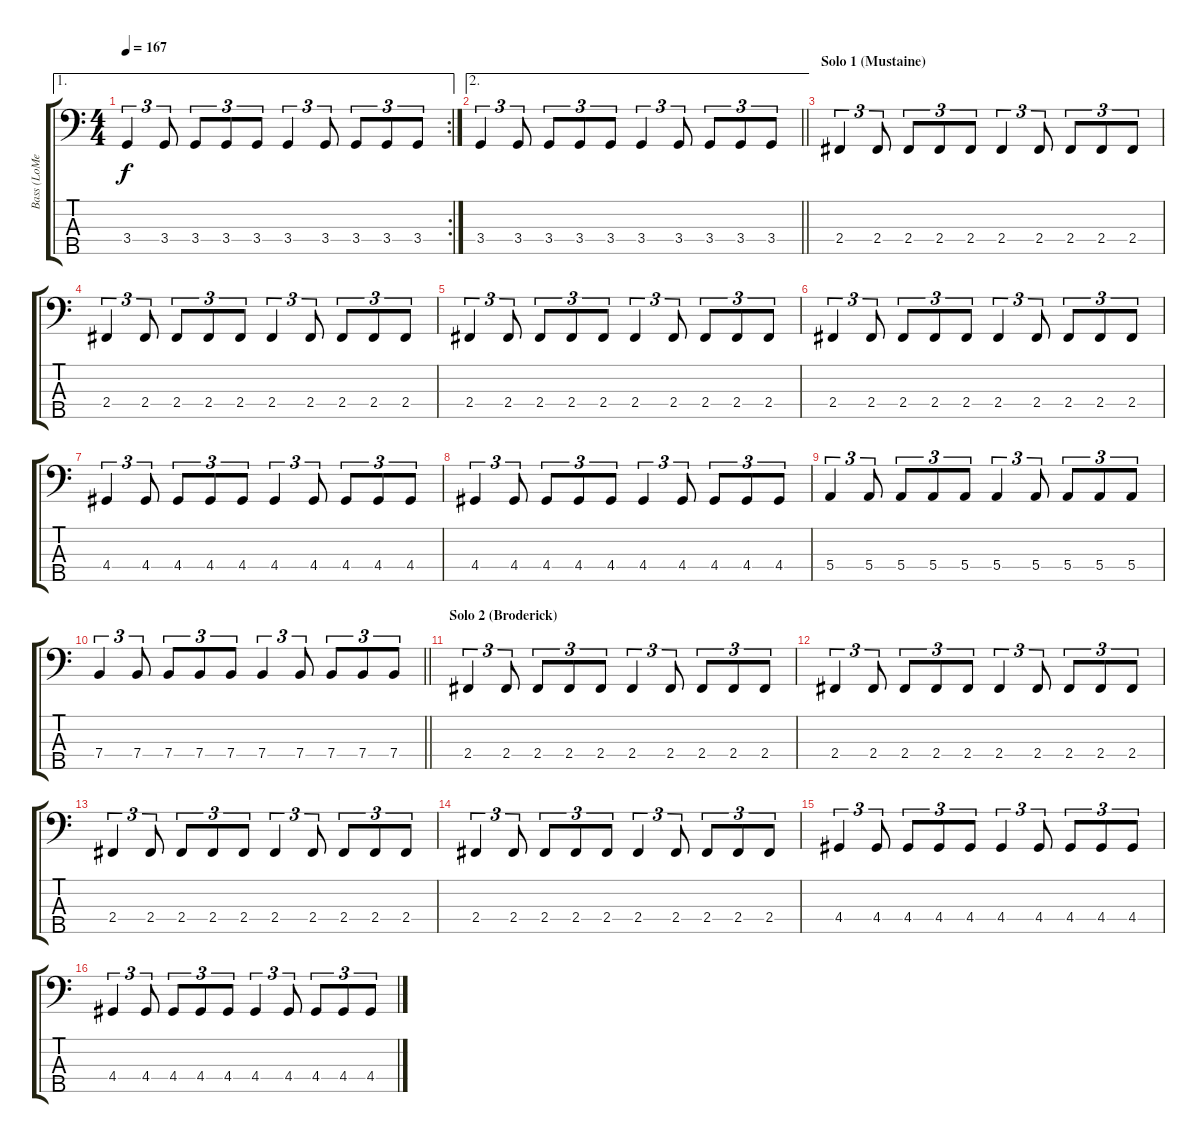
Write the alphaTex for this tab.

\track ("Bass (LoMenzo)" "Bass (LoMe") {instrument electricbassfinger}
\staff {score tabs}
\tuning (G2 D2 A1 E1 B0) {hide}
\ae 1
\rc 2
\ts (4 4)
\tempo 167
\clef f4
\ks c
3.4.4{tu (3 2) dy f} 3.4.8{tu (3 2)} 3.4.8{tu (3 2)} 3.4.8{tu (3 2)} 3.4.8{tu (3 2)} 3.4.4{tu (3 2)} 3.4.8{tu (3 2)} 3.4.8{tu (3 2)} 3.4.8{tu (3 2)} 3.4.8{tu (3 2)} |
\ae 2
\barLineRight lightlight
3.4.4{tu (3 2)} 3.4.8{tu (3 2)} 3.4.8{tu (3 2)} 3.4.8{tu (3 2)} 3.4.8{tu (3 2)} 3.4.4{tu (3 2)} 3.4.8{tu (3 2)} 3.4.8{tu (3 2)} 3.4.8{tu (3 2)} 3.4.8{tu (3 2)} |
\section ("" "Solo 1 (Mustaine)")
2.4.4{tu (3 2)} 2.4.8{tu (3 2)} 2.4.8{tu (3 2)} 2.4.8{tu (3 2)} 2.4.8{tu (3 2)} 2.4.4{tu (3 2)} 2.4.8{tu (3 2)} 2.4.8{tu (3 2)} 2.4.8{tu (3 2)} 2.4.8{tu (3 2)} |
2.4.4{tu (3 2)} 2.4.8{tu (3 2)} 2.4.8{tu (3 2)} 2.4.8{tu (3 2)} 2.4.8{tu (3 2)} 2.4.4{tu (3 2)} 2.4.8{tu (3 2)} 2.4.8{tu (3 2)} 2.4.8{tu (3 2)} 2.4.8{tu (3 2)} |
2.4.4{tu (3 2)} 2.4.8{tu (3 2)} 2.4.8{tu (3 2)} 2.4.8{tu (3 2)} 2.4.8{tu (3 2)} 2.4.4{tu (3 2)} 2.4.8{tu (3 2)} 2.4.8{tu (3 2)} 2.4.8{tu (3 2)} 2.4.8{tu (3 2)} |
2.4.4{tu (3 2)} 2.4.8{tu (3 2)} 2.4.8{tu (3 2)} 2.4.8{tu (3 2)} 2.4.8{tu (3 2)} 2.4.4{tu (3 2)} 2.4.8{tu (3 2)} 2.4.8{tu (3 2)} 2.4.8{tu (3 2)} 2.4.8{tu (3 2)} |
4.4.4{tu (3 2)} 4.4.8{tu (3 2)} 4.4.8{tu (3 2)} 4.4.8{tu (3 2)} 4.4.8{tu (3 2)} 4.4.4{tu (3 2)} 4.4.8{tu (3 2)} 4.4.8{tu (3 2)} 4.4.8{tu (3 2)} 4.4.8{tu (3 2)} |
4.4.4{tu (3 2)} 4.4.8{tu (3 2)} 4.4.8{tu (3 2)} 4.4.8{tu (3 2)} 4.4.8{tu (3 2)} 4.4.4{tu (3 2)} 4.4.8{tu (3 2)} 4.4.8{tu (3 2)} 4.4.8{tu (3 2)} 4.4.8{tu (3 2)} |
5.4.4{tu (3 2)} 5.4.8{tu (3 2)} 5.4.8{tu (3 2)} 5.4.8{tu (3 2)} 5.4.8{tu (3 2)} 5.4.4{tu (3 2)} 5.4.8{tu (3 2)} 5.4.8{tu (3 2)} 5.4.8{tu (3 2)} 5.4.8{tu (3 2)} |
\barLineRight lightlight
7.4.4{tu (3 2)} 7.4.8{tu (3 2)} 7.4.8{tu (3 2)} 7.4.8{tu (3 2)} 7.4.8{tu (3 2)} 7.4.4{tu (3 2)} 7.4.8{tu (3 2)} 7.4.8{tu (3 2)} 7.4.8{tu (3 2)} 7.4.8{tu (3 2)} |
\section ("" "Solo 2 (Broderick)")
2.4.4{tu (3 2)} 2.4.8{tu (3 2)} 2.4.8{tu (3 2)} 2.4.8{tu (3 2)} 2.4.8{tu (3 2)} 2.4.4{tu (3 2)} 2.4.8{tu (3 2)} 2.4.8{tu (3 2)} 2.4.8{tu (3 2)} 2.4.8{tu (3 2)} |
2.4.4{tu (3 2)} 2.4.8{tu (3 2)} 2.4.8{tu (3 2)} 2.4.8{tu (3 2)} 2.4.8{tu (3 2)} 2.4.4{tu (3 2)} 2.4.8{tu (3 2)} 2.4.8{tu (3 2)} 2.4.8{tu (3 2)} 2.4.8{tu (3 2)} |
2.4.4{tu (3 2)} 2.4.8{tu (3 2)} 2.4.8{tu (3 2)} 2.4.8{tu (3 2)} 2.4.8{tu (3 2)} 2.4.4{tu (3 2)} 2.4.8{tu (3 2)} 2.4.8{tu (3 2)} 2.4.8{tu (3 2)} 2.4.8{tu (3 2)} |
2.4.4{tu (3 2)} 2.4.8{tu (3 2)} 2.4.8{tu (3 2)} 2.4.8{tu (3 2)} 2.4.8{tu (3 2)} 2.4.4{tu (3 2)} 2.4.8{tu (3 2)} 2.4.8{tu (3 2)} 2.4.8{tu (3 2)} 2.4.8{tu (3 2)} |
4.4.4{tu (3 2)} 4.4.8{tu (3 2)} 4.4.8{tu (3 2)} 4.4.8{tu (3 2)} 4.4.8{tu (3 2)} 4.4.4{tu (3 2)} 4.4.8{tu (3 2)} 4.4.8{tu (3 2)} 4.4.8{tu (3 2)} 4.4.8{tu (3 2)} |
4.4.4{tu (3 2)} 4.4.8{tu (3 2)} 4.4.8{tu (3 2)} 4.4.8{tu (3 2)} 4.4.8{tu (3 2)} 4.4.4{tu (3 2)} 4.4.8{tu (3 2)} 4.4.8{tu (3 2)} 4.4.8{tu (3 2)} 4.4.8{tu (3 2)}
